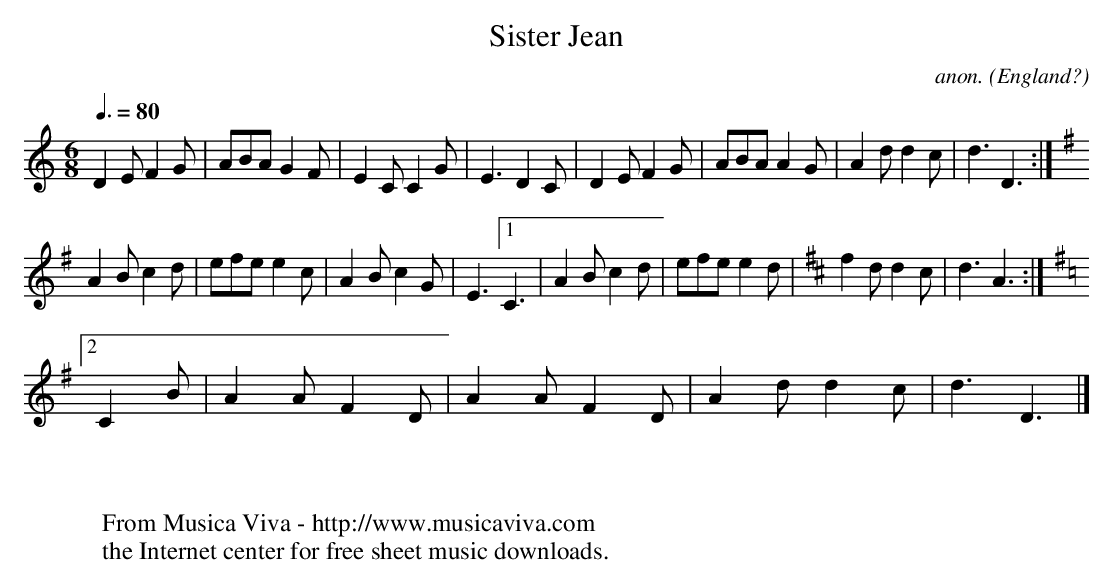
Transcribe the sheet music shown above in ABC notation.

X:1
T:Sister Jean
C:anon.
O:England?
M:6/8
L:1/8
Q:3/8=80
K:DDor
D2E F2G|ABA G2F|E2C C2G|E3    D2C|D2E F2G|ABA A2G|     A2d d2c|d3 D3:|
K:DMix
A2B c2d|efe e2c|A2B c2G|E3 [1 C3 |A2B c2d|efe e2d|[K:D]f2d d2c|d3 A3:|
K:Dmix
                           [2 C2B|A2A F2D|A2A F2D|     A2d d2c|d3 D3|]
W:
W:
W:  From Musica Viva - http://www.musicaviva.com
W:  the Internet center for free sheet music downloads.
